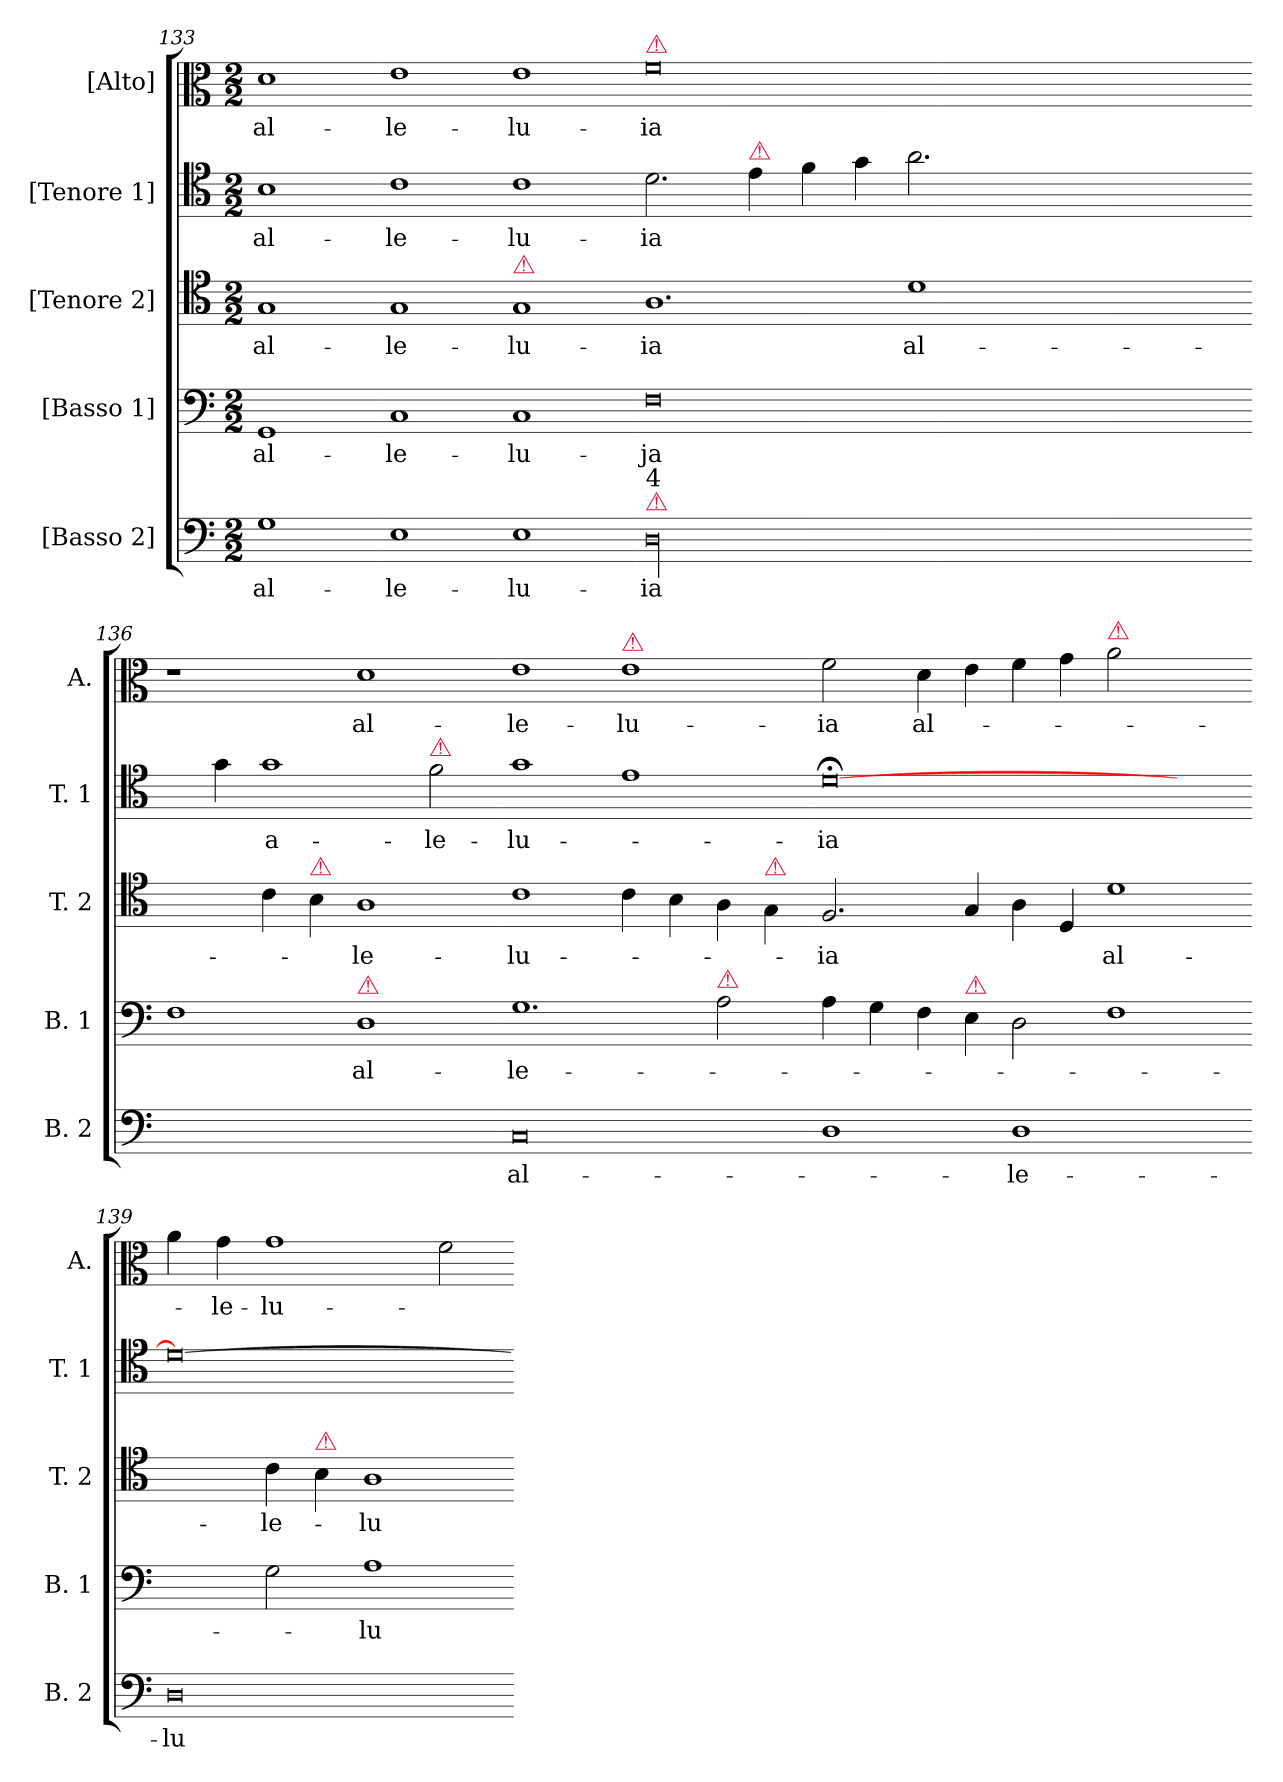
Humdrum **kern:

**kern	**text	**kern	**text	**kern	**text	**kern	**text	**kern	**text
*part5	*part5	*part4	*part4	*part3	*part3	*part2	*part2	*part1	*part1
*staff5	*staff5	*staff4	*staff4	*staff3	*staff3	*staff2	*staff2	*staff1	*staff1
*I"[Basso 2]	*	*I"[Basso 1]	*	*I"[Tenore 2]	*	*I"[Tenore 1]	*	*I"[Alto]	*
*I'B. 2	*	*I'B. 1	*	*I'T. 2	*	*I'T. 1	*	*I'A.	*
*clefF4	*	*clefF4	*	*clefC4	*	*clefC4	*	*clefC3	*
*k[]	*	*k[]	*	*k[]	*	*k[]	*	*k[]	*
*M2/2	*	*M2/2	*	*M2/2	*	*M2/2	*	*M2/2	*
=133	=133	=133	=133	=133	=133	=133	=133	=133	=133
1G\	al-	1GG/	al-	1G/	al-	1B\	al-	1d\	al-
=134-	=134-	=134-	=134-	=134-	=134-	=134-	=134-	=134-	=134-
1E\	-le-	1C/	-le-	1G/	-le-	1c\	-le-	1e\	-le-
!	!	!	!	!LO:TX:a:color=crimson:t=⚠	!	!	!	!	!
1E\	-lu-	1C/	-lu-	1G/	-lu-	1c\	-lu-	1e\	-lu-
=135-	=135-	=135-	=135-	=135-	=135-	=135-	=135-	=135-	=135-
!	!	!	!	!	!	!	!	!LO:TX:a:color=crimson:t=⚠	!
!LO:TX:a:color=crimson:t=⚠	!	!	!	!	!	!	!	!	!
!LO:TX:a:t=4	!	!	!	!	!	!	!	!	!
00D\	-ia	0F\	-ja	1.A\	-ia	2.d\	-ia	0f\	-ia
!	!	!	!	!	!	!LO:TX:a:color=crimson:t=⚠	!	!	!
.	.	.	.	.	.	4e\	.	.	.
.	.	.	.	.	.	4f\	.	.	.
.	.	.	.	.	.	4g\	.	.	.
!	!	!	!	!	!LO:LY:i	!	!	!	!
.	.	.	.	1d\	al-	2.a\	.	.	.
.	.	0ryy	.	.	.	.	.	0ryy	.
.	.	.	.	.	.	1..ryy	.	.	.
.	.	.	.	1.ryy	.	.	.	.	.
=136-	=136-	=136-	=136-	=136-	=136-	=136-	=136-	=136-	=136-
0ryy	.	1F\	.	2ryy	.	4ryy	.	1r	.
.	.	.	.	.	.	4g\	.	.	.
.	.	.	.	4c\	.	1g\	a-	.	.
!	!	!	!	!LO:TX:a:color=crimson:t=⚠	!	!	!	!	!
.	.	.	.	4B\	.	.	.	.	.
!	!	!LO:TX:a:color=crimson:t=⚠	!	!	!	!	!	!	!
!	!	!	!	!	!LO:LY:i	!	!	!	!
.	.	1D\	al-	1A\	-le-	.	.	1d\	al-
!	!	!	!	!	!	!LO:TX:a:color=crimson:t=⚠	!	!	!
.	.	.	.	.	.	2f\	-le-	.	.
=137-	=137-	=137-	=137-	=137-	=137-	=137-	=137-	=137-	=137-
!	!LO:LY:i	!	!	!	!LO:LY:i	!	!	!	!
0C/	al-	1.G\	-le-	1c\	-lu-	1g\	-lu-	1e\	-le-
!	!	!	!	!	!	!	!	!LO:TX:a:color=crimson:t=⚠	!
.	.	.	.	4c\	.	1e\	.	1e\	-lu-
.	.	.	.	4B\	.	.	.	.	.
!	!	!LO:TX:a:color=crimson:t=⚠	!	!	!	!	!	!	!
.	.	2A\	.	4A\	.	.	.	.	.
!	!	!	!	!LO:TX:a:color=crimson:t=⚠	!	!	!	!	!
.	.	.	.	4G\	.	.	.	.	.
=138-	=138-	=138-	=138-	=138-	=138-	=138-	=138-	=138-	=138-
!	!	!	!	!	!LO:LY:i	!	!	!	!
1D\	.	4A!\	.	2.F/	-ia	[0d;<;\	-ia	2f\	-ia
.	.	4G\	.	.	.	.	.	.	.
!	!	!	!	!	!	!	!	!	!LO:LY:i
.	.	4F\	.	.	.	.	.	4d\	al-
!	!	!LO:TX:a:color=crimson:t=⚠	!	!	!	!	!	!	!
.	.	4E\	.	4G/	.	.	.	4e\	.
!	!LO:LY:i	!	!	!	!	!	!	!	!
1D\	-le-	2D\	.	4A\	.	.	.	4f\	.
.	.	.	.	4D/	.	.	.	4g\	.
!	!	!	!	!	!	!	!	!LO:TX:a:color=crimson:t=⚠	!
!	!	!	!	!	!LO:LY:i	!	!	!	!
.	.	1F\	.	1d\	al-	.	.	2a\	.
2ryy	.	.	.	.	.	2ryy	.	2ryy	.
=139-	=139-	=139-	=139-	=139-	=139-	=139-	=139-	=139-	=139-
!	!LO:LY:i	!	!	!	!	!	!	!	!
0D\	-lu-	2ryy	.	2ryy	.	0d\_	.	4a!\	.
!	!	!	!	!	!	!	!	!	!LO:LY:i
.	.	.	.	.	.	.	.	4g\	-le-
!	!	!	!	!	!LO:LY:i	!	!	!	!LO:LY:i
.	.	2G\	.	4c\	-le-	.	.	1g\	-lu-
!	!	!	!	!LO:TX:a:color=crimson:t=⚠	!	!	!	!	!
.	.	.	.	4B\	.	.	.	.	.
!	!	!	!	!	!LO:LY:i	!	!	!	!
.	.	1A\	-lu-	1A\	-lu-	.	.	.	.
.	.	.	.	.	.	.	.	2f\	.
=-	=-	=-	=-	=-	=-	=-	=-	=-	=-
*-	*-	*-	*-	*-	*-	*-	*-	*-	*-
